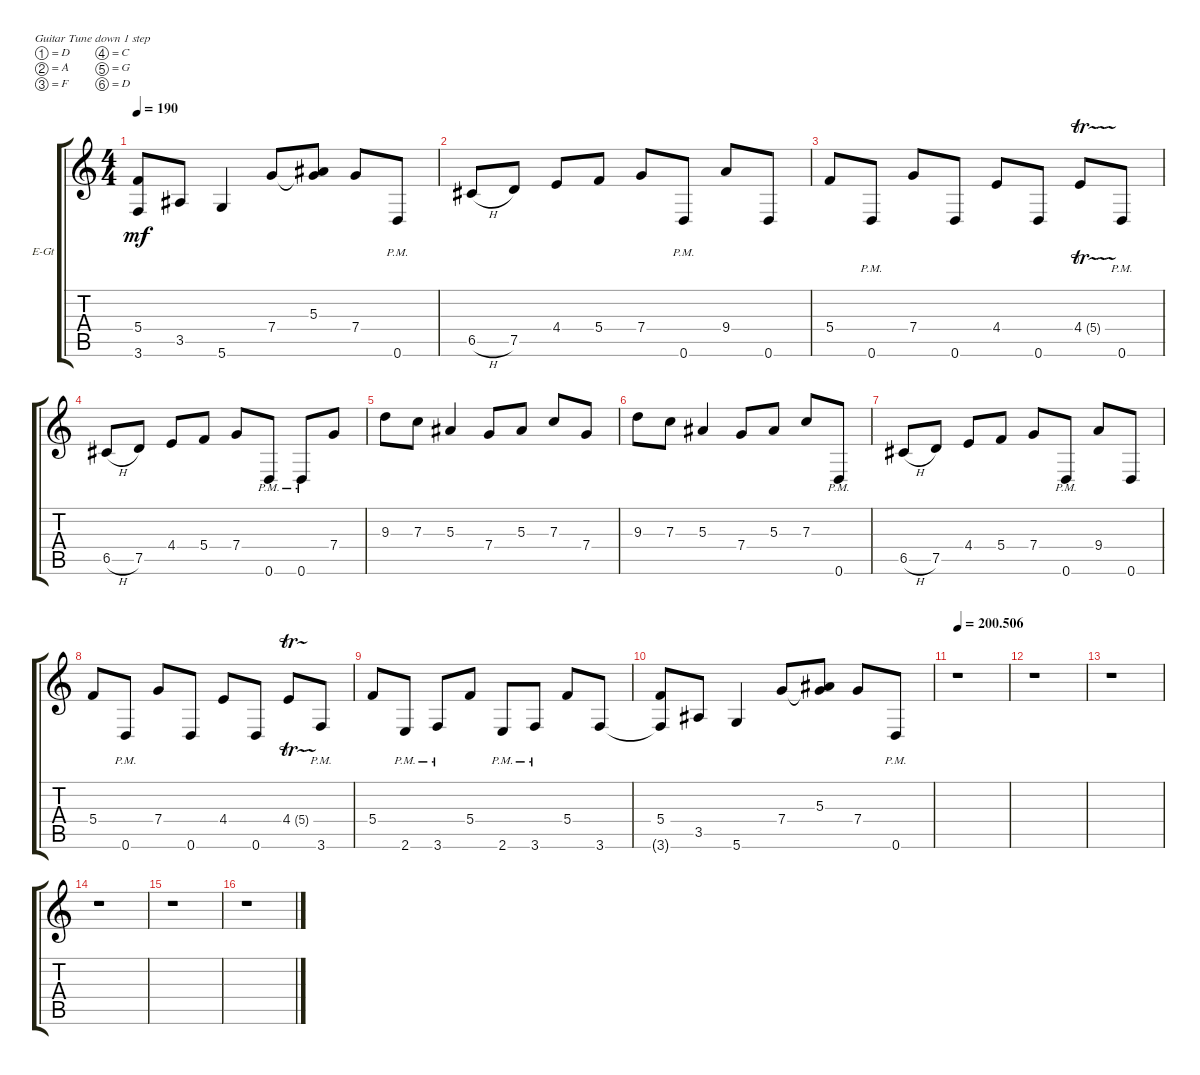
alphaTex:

\defaultSystemsLayout 4
\bracketExtendMode groupsimilarinstruments
\firstSystemTrackNameOrientation horizontal
\otherSystemsTrackNameOrientation horizontal
\track ("Electric Guitar" "E-Gt") {instrument distortionguitar}
\staff {score tabs}
\tuning (D4 A3 F3 C3 G2 D2)
\ts (4 4)
\tempo 190
\clef g2
\ks c
(5.4 3.6{t}).8{dy mf} 3.5.8 5.6.4 7.4.8 (5.3 7.4{t}).8 7.4.8 0.6{pm}.8 |
6.5{h}.8 7.5.8 4.4.8 5.4.8 7.4.8 0.6{pm}.8 9.4.8 0.6.8 |
5.4.8 0.6{pm}.8 7.4.8 0.6.8 4.4.8 0.6.8 4.4{tr (5 16)}.8 0.6{pm}.8 |
6.5{h}.8 7.5.8 4.4.8 5.4.8 7.4.8 0.6{pm}.8 0.6{pm}.8 7.4.8 |
9.3.8 7.3.8 5.3.4 7.4.8 5.3.8 7.3.8 7.4.8 |
9.3.8 7.3.8 5.3.4 7.4.8 5.3.8 7.3.8 0.6{pm}.8 |
6.5{h}.8 7.5.8 4.4.8 5.4.8 7.4.8 0.6{pm}.8 9.4.8 0.6.8 |
5.4.8 0.6{pm}.8 7.4.8 0.6.8 4.4.8 0.6.8 4.4{tr (5 16)}.8 3.6{pm}.8 |
5.4.8 2.6{pm}.8 3.6{pm}.8 5.4.8 2.6{pm}.8 3.6{pm}.8 5.4.8 3.6.8 |
(5.4 3.6{t}).8 3.5.8 5.6.4 7.4.8 (5.3 7.4{t}).8 7.4.8 0.6{pm}.8 |
\tempo (200.506 0.025)
r.1 |
r.1 |
r.1 |
r.1 |
r.1 |
r.1
